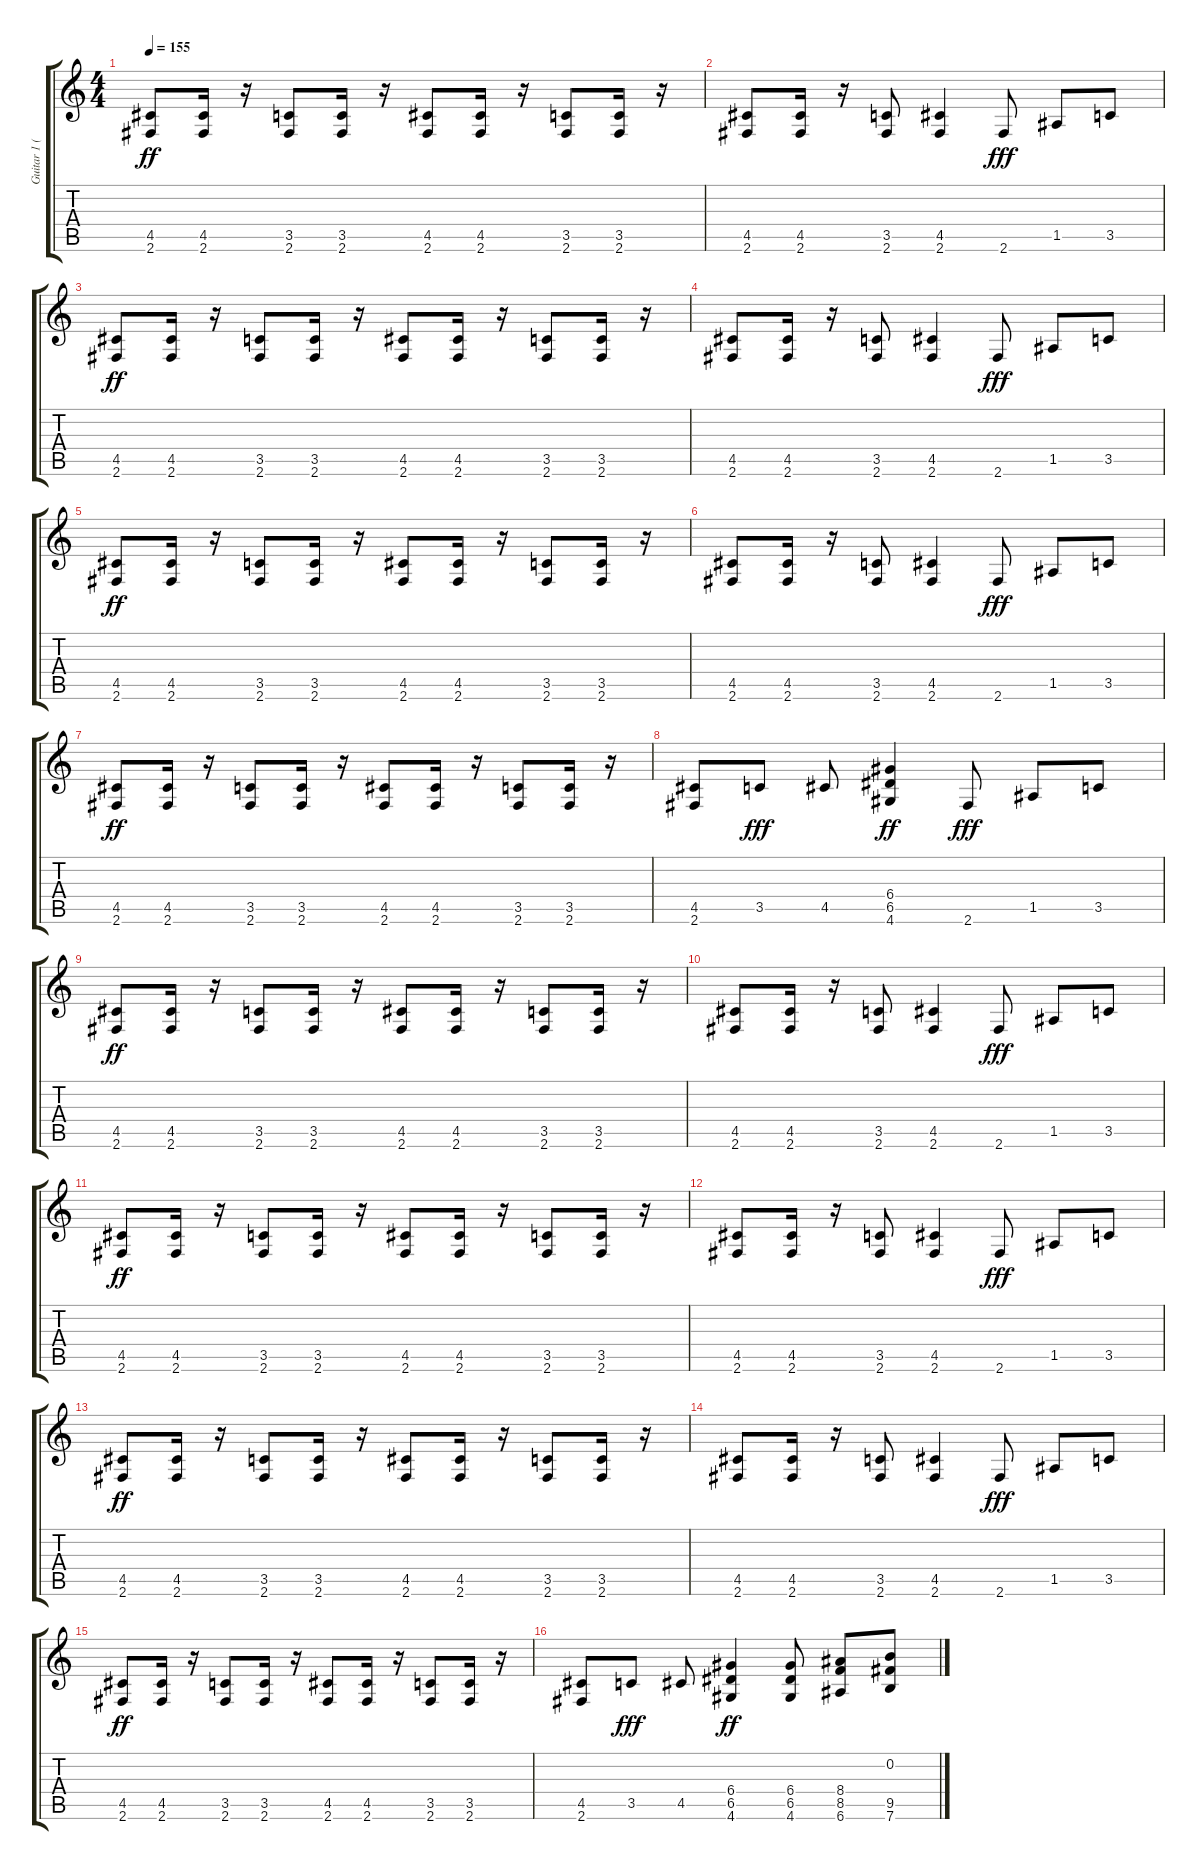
\track ("Guitar 1 (EFX)" "Guitar 1 (") {instrument distortionguitar}
\staff {score tabs}
\tuning (E4 B3 G3 D3 A2 E2) {hide}
\ts (4 4)
\tempo 155
\clef g2
\ks c
(4.5 2.6).8{dy ff} (4.5 2.6).16 r.16 (3.5 2.6).8 (3.5 2.6).16 r.16 (4.5 2.6).8 (4.5 2.6).16 r.16 (3.5 2.6).8 (3.5 2.6).16 r.16 |
(4.5 2.6).8 (4.5 2.6).16 r.16 (3.5 2.6).8 (4.5 2.6).4 2.6.8{dy fff} 1.5.8 3.5.8 |
(4.5 2.6).8{dy ff} (4.5 2.6).16 r.16 (3.5 2.6).8 (3.5 2.6).16 r.16 (4.5 2.6).8 (4.5 2.6).16 r.16 (3.5 2.6).8 (3.5 2.6).16 r.16 |
(4.5 2.6).8 (4.5 2.6).16 r.16 (3.5 2.6).8 (4.5 2.6).4 2.6.8{dy fff} 1.5.8 3.5.8 |
(4.5 2.6).8{dy ff} (4.5 2.6).16 r.16 (3.5 2.6).8 (3.5 2.6).16 r.16 (4.5 2.6).8 (4.5 2.6).16 r.16 (3.5 2.6).8 (3.5 2.6).16 r.16 |
(4.5 2.6).8 (4.5 2.6).16 r.16 (3.5 2.6).8 (4.5 2.6).4 2.6.8{dy fff} 1.5.8 3.5.8 |
(4.5 2.6).8{dy ff} (4.5 2.6).16 r.16 (3.5 2.6).8 (3.5 2.6).16 r.16 (4.5 2.6).8 (4.5 2.6).16 r.16 (3.5 2.6).8 (3.5 2.6).16 r.16 |
(4.5 2.6).8 3.5.8{dy fff} 4.5.8 (6.4 6.5 4.6).4{dy ff} 2.6.8{dy fff} 1.5.8 3.5.8 |
(4.5 2.6).8{dy ff} (4.5 2.6).16 r.16 (3.5 2.6).8 (3.5 2.6).16 r.16 (4.5 2.6).8 (4.5 2.6).16 r.16 (3.5 2.6).8 (3.5 2.6).16 r.16 |
(4.5 2.6).8 (4.5 2.6).16 r.16 (3.5 2.6).8 (4.5 2.6).4 2.6.8{dy fff} 1.5.8 3.5.8 |
(4.5 2.6).8{dy ff} (4.5 2.6).16 r.16 (3.5 2.6).8 (3.5 2.6).16 r.16 (4.5 2.6).8 (4.5 2.6).16 r.16 (3.5 2.6).8 (3.5 2.6).16 r.16 |
(4.5 2.6).8 (4.5 2.6).16 r.16 (3.5 2.6).8 (4.5 2.6).4 2.6.8{dy fff} 1.5.8 3.5.8 |
(4.5 2.6).8{dy ff} (4.5 2.6).16 r.16 (3.5 2.6).8 (3.5 2.6).16 r.16 (4.5 2.6).8 (4.5 2.6).16 r.16 (3.5 2.6).8 (3.5 2.6).16 r.16 |
(4.5 2.6).8 (4.5 2.6).16 r.16 (3.5 2.6).8 (4.5 2.6).4 2.6.8{dy fff} 1.5.8 3.5.8 |
(4.5 2.6).8{dy ff} (4.5 2.6).16 r.16 (3.5 2.6).8 (3.5 2.6).16 r.16 (4.5 2.6).8 (4.5 2.6).16 r.16 (3.5 2.6).8 (3.5 2.6).16 r.16 |
(4.5 2.6).8 3.5.8{dy fff} 4.5.8 (6.4 6.5 4.6).4{dy ff} (6.4 6.5 4.6).8 (8.4 8.5 6.6).8 (0.2 9.5 7.6).8
